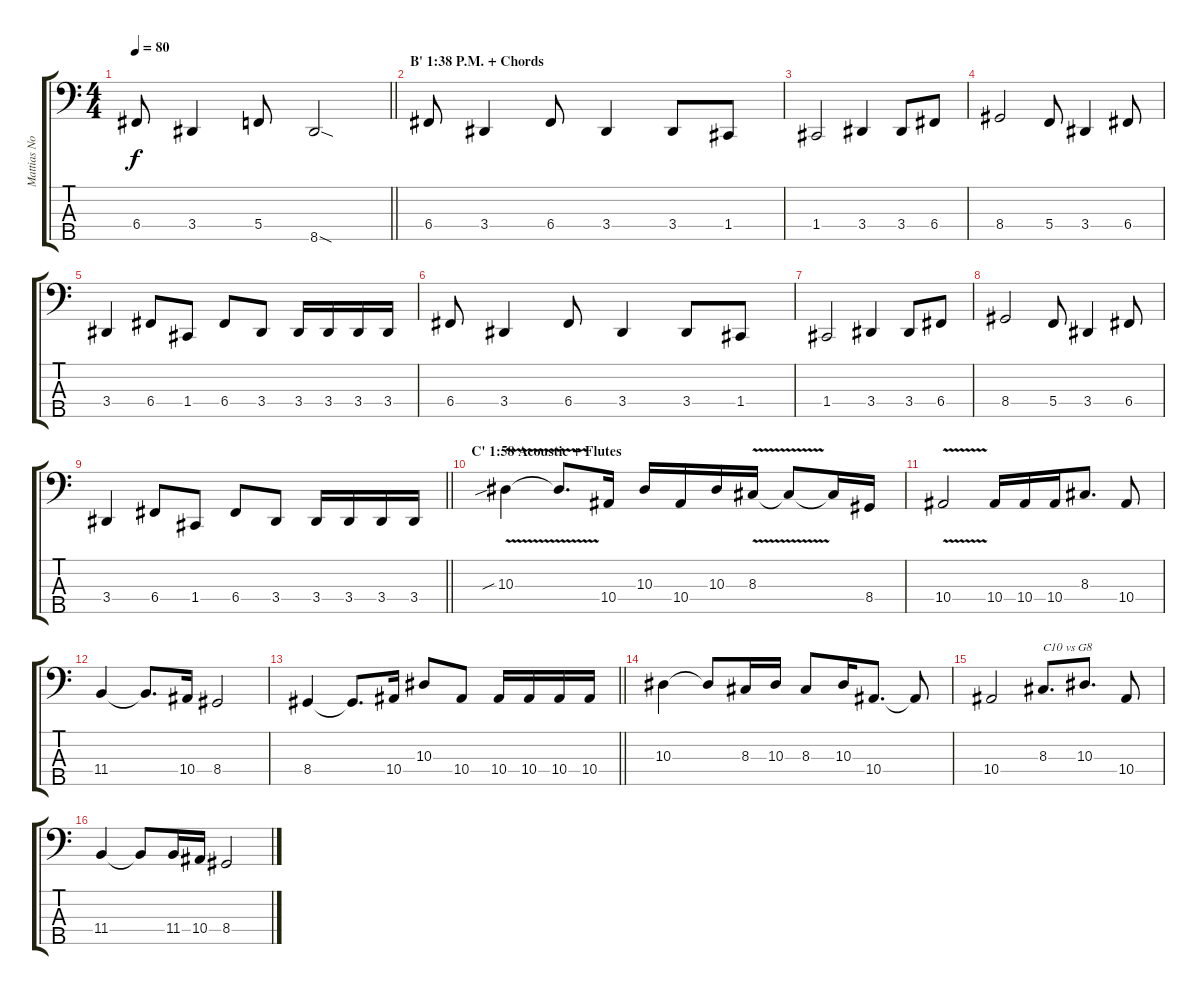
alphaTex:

\track ("Mattias Norrman (Bass Guitar) (GCFA#D#)" "Mattias No") {instrument electricbasspick}
\staff {score tabs}
\tuning (Eb2 Bb1 F1 C1 G0) {hide}
\ts (4 4)
\tempo 80
\clef f4
\barLineRight lightlight
\ks c
6.4.8{dy f} 3.4.4 5.4.8 8.5{sod}.2 |
\section ("" "B' 1:38 P.M. + Chords")
6.4.8 3.4.4 6.4.8 3.4.4 3.4.8 1.4.8 |
1.4.2 3.4.4 3.4.8 6.4.8 |
8.4.2 5.4.8 3.4.4 6.4.8 |
3.4.4 6.4.8 1.4.8 6.4.8 3.4.8 3.4.16 3.4.16 3.4.16 3.4.16 |
6.4.8 3.4.4 6.4.8 3.4.4 3.4.8 1.4.8 |
1.4.2 3.4.4 3.4.8 6.4.8 |
8.4.2 5.4.8 3.4.4 6.4.8 |
\barLineRight lightlight
3.4.4 6.4.8 1.4.8 6.4.8 3.4.8 3.4.16 3.4.16 3.4.16 3.4.16 |
\section ("" "C' 1:58 Acoustic + Flutes")
10.3{v sib}.4 10.3{t}.8{d} 10.4.16 10.3.16 10.4.16 10.3.16 8.3{v}.16 8.3{t}.8 8.3{t}.16 8.4.16 |
10.4{v}.2 10.4.16 10.4.16 10.4.16 8.3.8{d} 10.4.8 |
11.4.4 11.4{t}.8{d} 10.4.16 8.4.2 |
\barLineRight lightlight
8.4.4 8.4{t}.8{d} 10.4.16 10.3.8 10.4.8 10.4.16 10.4.16 10.4.16 10.4.16 |
10.3.4 10.3{t}.8 8.3.16 10.3.16 8.3.8 10.3.16 10.4.8{d} 10.4{t}.8 |
10.4.2 8.3.8{d txt "C10 vs G8"} 10.3.8{d} 10.4.8 |
11.4.4 11.4{t}.8 11.4.16 10.4.16 8.4.2
